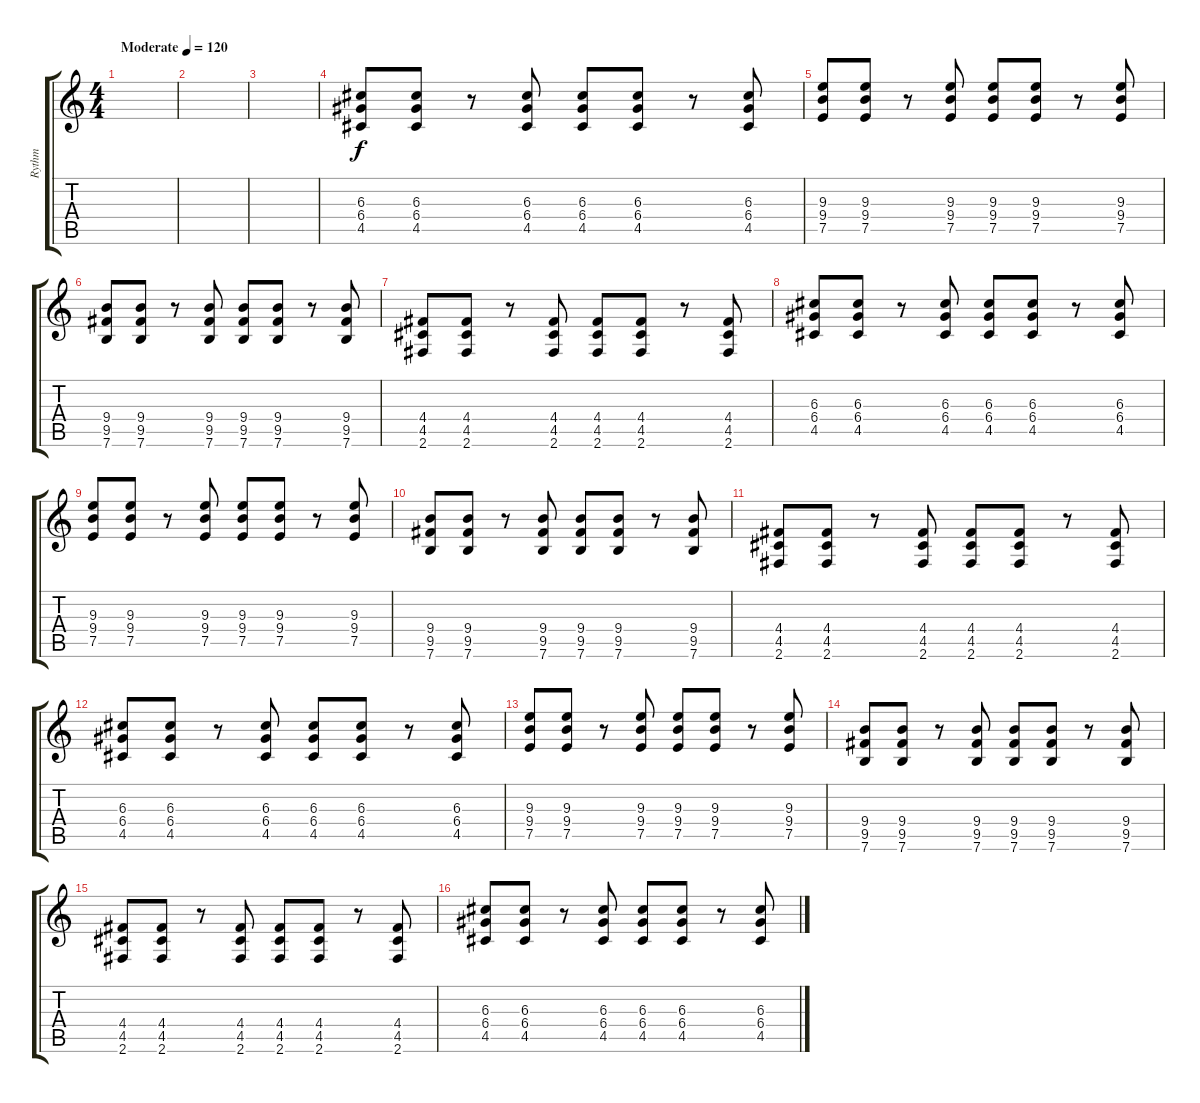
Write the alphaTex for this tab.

\track ("Rythm" "Rythm") {instrument acousticguitarsteel}
\staff {score tabs}
\tuning (E4 B3 G3 D3 A2 E2) {hide}
\ts (4 4)
\tempo (120 "Moderate")
\clef g2
\ks c
|
|
|
(6.3 6.4 4.5).8 (6.3 6.4 4.5).8 r.8 (6.3 6.4 4.5).8 (6.3 6.4 4.5).8 (6.3 6.4 4.5).8 r.8 (6.3 6.4 4.5).8 |
(9.3 9.4 7.5).8 (9.3 9.4 7.5).8 r.8 (9.3 9.4 7.5).8 (9.3 9.4 7.5).8 (9.3 9.4 7.5).8 r.8 (9.3 9.4 7.5).8 |
(9.4 9.5 7.6).8 (9.4 9.5 7.6).8 r.8 (9.4 9.5 7.6).8 (9.4 9.5 7.6).8 (9.4 9.5 7.6).8 r.8 (9.4 9.5 7.6).8 |
(4.4 4.5 2.6).8 (4.4 4.5 2.6).8 r.8 (4.4 4.5 2.6).8 (4.4 4.5 2.6).8 (4.4 4.5 2.6).8 r.8 (4.4 4.5 2.6).8 |
(6.3 6.4 4.5).8 (6.3 6.4 4.5).8 r.8 (6.3 6.4 4.5).8 (6.3 6.4 4.5).8 (6.3 6.4 4.5).8 r.8 (6.3 6.4 4.5).8 |
(9.3 9.4 7.5).8 (9.3 9.4 7.5).8 r.8 (9.3 9.4 7.5).8 (9.3 9.4 7.5).8 (9.3 9.4 7.5).8 r.8 (9.3 9.4 7.5).8 |
(9.4 9.5 7.6).8 (9.4 9.5 7.6).8 r.8 (9.4 9.5 7.6).8 (9.4 9.5 7.6).8 (9.4 9.5 7.6).8 r.8 (9.4 9.5 7.6).8 |
(4.4 4.5 2.6).8 (4.4 4.5 2.6).8 r.8 (4.4 4.5 2.6).8 (4.4 4.5 2.6).8 (4.4 4.5 2.6).8 r.8 (4.4 4.5 2.6).8 |
(6.3 6.4 4.5).8 (6.3 6.4 4.5).8 r.8 (6.3 6.4 4.5).8 (6.3 6.4 4.5).8 (6.3 6.4 4.5).8 r.8 (6.3 6.4 4.5).8 |
(9.3 9.4 7.5).8 (9.3 9.4 7.5).8 r.8 (9.3 9.4 7.5).8 (9.3 9.4 7.5).8 (9.3 9.4 7.5).8 r.8 (9.3 9.4 7.5).8 |
(9.4 9.5 7.6).8 (9.4 9.5 7.6).8 r.8 (9.4 9.5 7.6).8 (9.4 9.5 7.6).8 (9.4 9.5 7.6).8 r.8 (9.4 9.5 7.6).8 |
(4.4 4.5 2.6).8 (4.4 4.5 2.6).8 r.8 (4.4 4.5 2.6).8 (4.4 4.5 2.6).8 (4.4 4.5 2.6).8 r.8 (4.4 4.5 2.6).8 |
(6.3 6.4 4.5).8 (6.3 6.4 4.5).8 r.8 (6.3 6.4 4.5).8 (6.3 6.4 4.5).8 (6.3 6.4 4.5).8 r.8 (6.3 6.4 4.5).8
